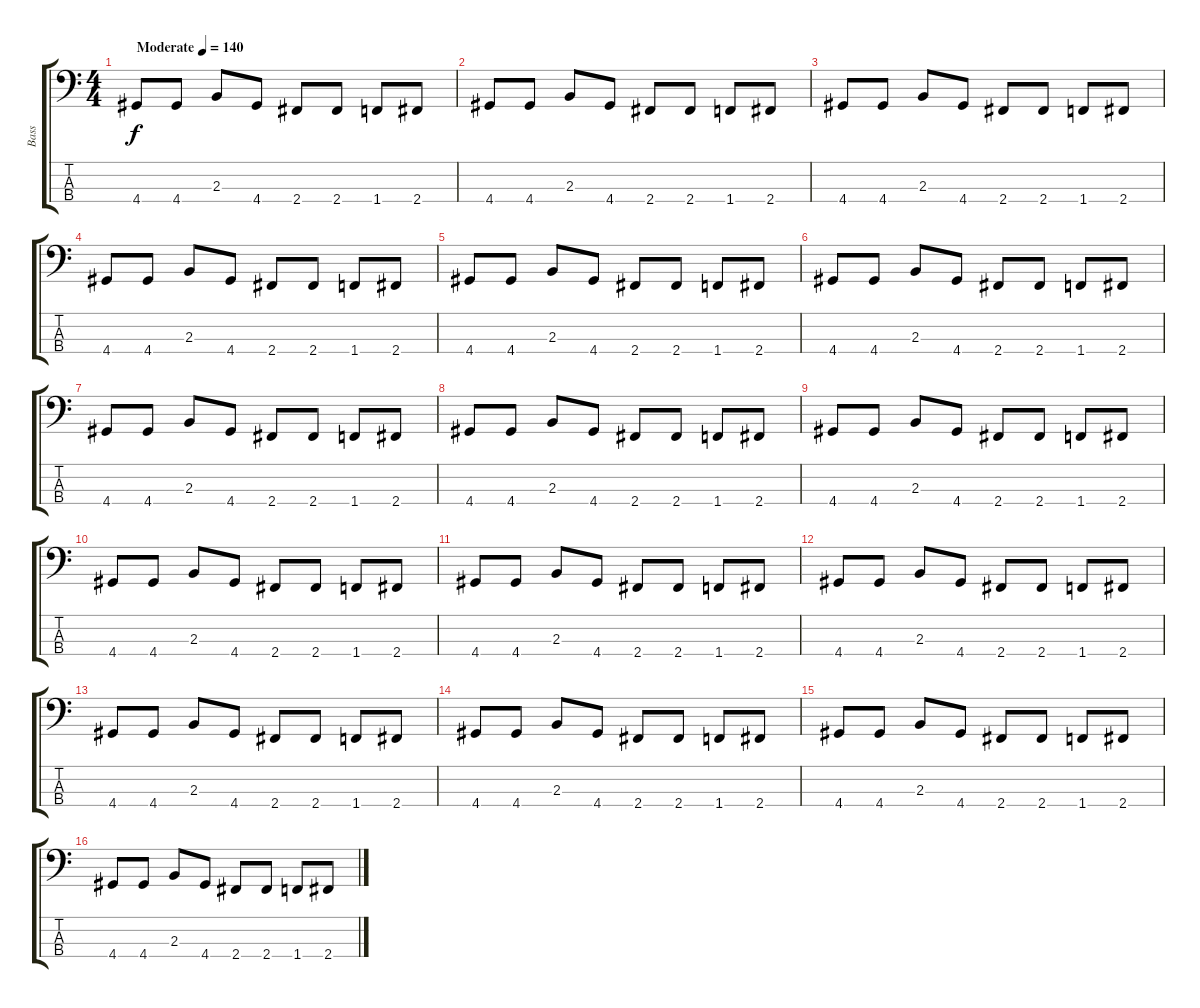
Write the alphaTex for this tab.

\track ("Bass" "Bass") {instrument electricbassfinger}
\staff {score tabs}
\tuning (G2 D2 A1 E1) {hide}
\ts (4 4)
\tempo (140 "Moderate")
\clef f4
\ks c
4.4.8{dy f instrument electricbassfinger} 4.4.8 2.3.8 4.4.8 2.4.8 2.4.8 1.4.8 2.4.8 |
4.4.8 4.4.8 2.3.8 4.4.8 2.4.8 2.4.8 1.4.8 2.4.8 |
4.4.8 4.4.8 2.3.8 4.4.8 2.4.8 2.4.8 1.4.8 2.4.8 |
4.4.8 4.4.8 2.3.8 4.4.8 2.4.8 2.4.8 1.4.8 2.4.8 |
4.4.8 4.4.8 2.3.8 4.4.8 2.4.8 2.4.8 1.4.8 2.4.8 |
4.4.8 4.4.8 2.3.8 4.4.8 2.4.8 2.4.8 1.4.8 2.4.8 |
4.4.8 4.4.8 2.3.8 4.4.8 2.4.8 2.4.8 1.4.8 2.4.8 |
4.4.8 4.4.8 2.3.8 4.4.8 2.4.8 2.4.8 1.4.8 2.4.8 |
4.4.8 4.4.8 2.3.8 4.4.8 2.4.8 2.4.8 1.4.8 2.4.8 |
4.4.8 4.4.8 2.3.8 4.4.8 2.4.8 2.4.8 1.4.8 2.4.8 |
4.4.8 4.4.8 2.3.8 4.4.8 2.4.8 2.4.8 1.4.8 2.4.8 |
4.4.8 4.4.8 2.3.8 4.4.8 2.4.8 2.4.8 1.4.8 2.4.8 |
4.4.8 4.4.8 2.3.8 4.4.8 2.4.8 2.4.8 1.4.8 2.4.8 |
4.4.8 4.4.8 2.3.8 4.4.8 2.4.8 2.4.8 1.4.8 2.4.8 |
4.4.8 4.4.8 2.3.8 4.4.8 2.4.8 2.4.8 1.4.8 2.4.8 |
4.4.8 4.4.8 2.3.8 4.4.8 2.4.8 2.4.8 1.4.8 2.4.8
